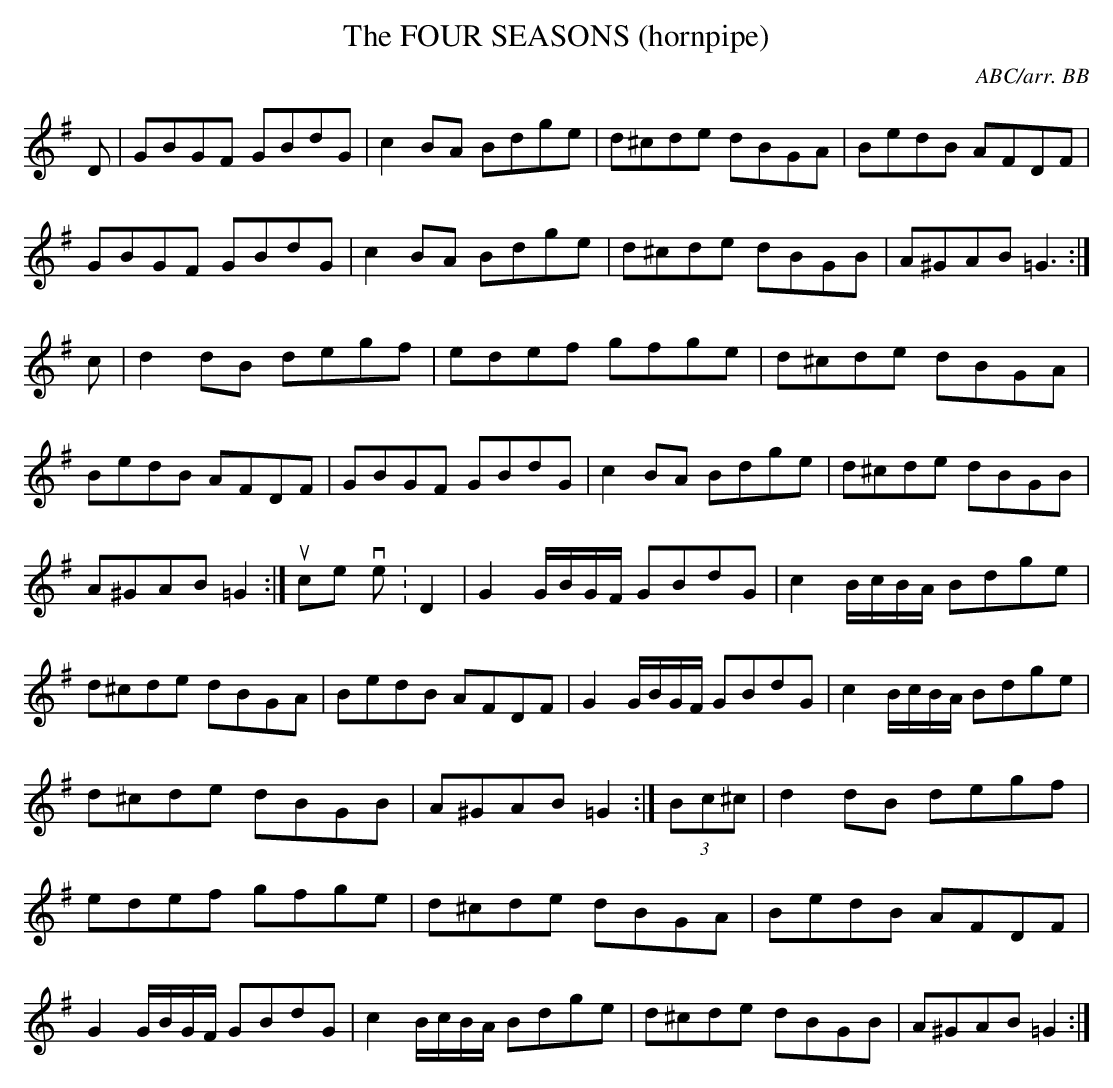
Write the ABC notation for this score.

X:1
T:FOUR SEASONS (hornpipe), The\
C:ABC/arr. BB\
M:C|\
K:G\
D|GBGF GBdG|c2BA Bdge|d^cde dBGA|BedB AFDF|\
GBGF GBdG|c2BA Bdge|d^cde dBGB|A^GAB =G3 :|\
c|d2dB degf|edef gfge|d^cde dBGA|BedB AFDF|\
GBGF GBdG|c2BA Bdge|d^cde dBGB|A^GAB =G2 :|\
\
\
source version:\
D2|G2 G/B/G/F/ GBdG|c2 B/c/B/A/ Bdge|d^cde dBGA|BedB AFDF|\
G2 G/B/G/F/ GBdG|c2 B/c/B/A/ Bdge|d^cde dBGB|A^GAB =G2 :|\
(3Bc^c|d2dB degf|edef gfge|d^cde dBGA|BedB AFDF|\
G2 G/B/G/F/ GBdG|c2 B/c/B/A/ Bdge|d^cde dBGB|A^GAB =G2 :|\
\
\
